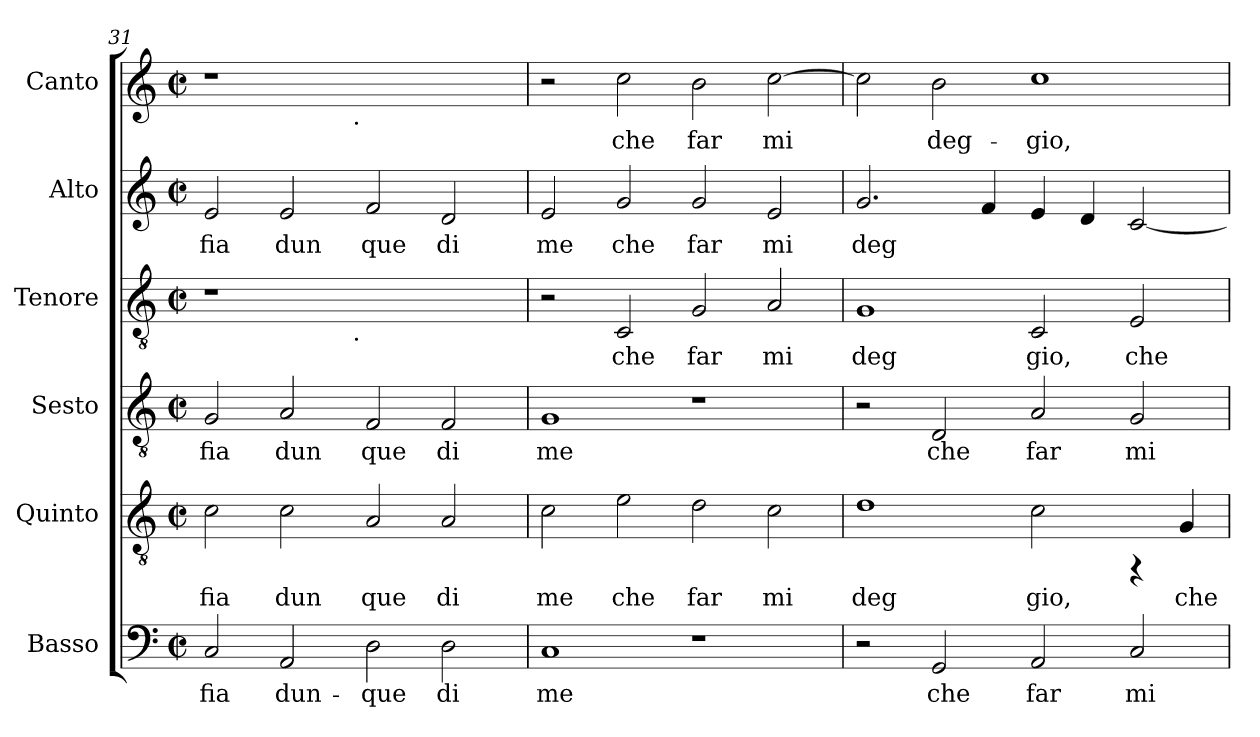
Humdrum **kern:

**kern	**text	**kern	**text	**kern	**text	**kern	**text	**kern	**text	**kern	**text
*part6	*part6	*part5	*part5	*part4	*part4	*part3	*part3	*part2	*part2	*part1	*part1
*staff6	*staff6	*staff5	*staff5	*staff4	*staff4	*staff3	*staff3	*staff2	*staff2	*staff1	*staff1
*I"Basso	*	*I"Quinto	*	*I"Sesto	*	*I"Tenore	*	*I"Alto	*	*I"Canto	*
*clefF4	*	*clefGv2	*	*clefGv2	*	*clefGv2	*	*clefG2	*	*clefG2	*
*k[]	*	*k[]	*	*k[]	*	*k[]	*	*k[]	*	*k[]	*
*C:	*	*C:	*	*C:	*	*C:	*	*C:	*	*C:	*
*M2/2	*	*M2/2	*	*M2/2	*	*M2/2	*	*M2/2	*	*M2/2	*
*met(c|)	*	*met(c|)	*	*met(c|)	*	*met(c|)	*	*met(c|)	*	*met(c|)	*
=31	=31	=31	=31	=31	=31	=31	=31	=31	=31	=31	=31
!	!LO:LY:b	!	!LO:LY:b:cj	!	!LO:LY:b:cj	!	!	!	!LO:LY:b:cj	!	!
*	*	*	*	*	*	*^	*	*	*	*^	*
2C/	fia	2c\	fia	2G/	fia	1r	2ryy	.	2e/	fia	1r	2ryy	.
!	!LO:LY:b	!	!LO:LY:b:cj	!	!LO:LY:b:cj	!	!	!	!	!LO:LY:b:cj	!	!	!
2AA/	dun-	2c\	dun	2A/	dun	.	4...ryy	.	2e/	dun	.	4...ryy	.
!	!	!	!	!	!	!	!	!	!	!	!	!LO:TX:b:t=.	!
!	!	!	!	!	!	!	!LO:TX:b:t=.	!	!	!	!	!	!
.	.	.	.	.	.	.	1ryy	.	.	.	.	1ryy	.
!	!LO:LY:b	!	!LO:LY:b:cj	!	!LO:LY:b:cj	!	!	!	!	!LO:LY:b:cj	!	!	!
2D\	-que	2A/	que	2F/	que	1ryy	.	.	2f/	que	1ryy	.	.
!	!LO:LY:b	!	!LO:LY:b:cj	!	!LO:LY:b:cj	!	!	!	!	!LO:LY:b:cj	!	!	!
2D\	di	2A/	di	2F/	di	.	.	.	2d/	di	.	.	.
.	.	.	.	.	.	.	32ryy	.	.	.	.	32ryy	.
!!LO:PB:g=z
=32	=32	=32	=32	=32	=32	=32	=32	=32	=32	=32	=32	=32	=32
!	!LO:LY:b	!	!LO:LY:b:cj	!	!LO:LY:b:cj	!	!	!	!	!LO:LY:b:cj	!	!	!
*	*	*	*	*	*	*v	*v	*	*	*	*v	*v	*
1C	me	2c\	me	1G	me	2r	.	2e/	me	2r	.
!	!	!	!LO:LY:b:cj	!	!	!	!LO:LY:b	!	!LO:LY:b:cj	!	!LO:LY:b:cj
.	.	2e\	che	.	.	2C/	che	2g/	che	2cc\	che
!	!	!	!LO:LY:b:cj	!	!	!	!LO:LY:b	!	!LO:LY:b:cj	!	!LO:LY:b:cj
1r	.	2d\	far	1r	.	2G/	far	2g/	far	2b\	far
!	!	!	!LO:LY:b:cj	!	!	!	!LO:LY:b	!	!LO:LY:b:cj	!	!LO:LY:b:cj
.	.	2c\	mi	.	.	2A/	mi	2e/	mi	[>2cc\	mi
=33	=33	=33	=33	=33	=33	=33	=33	=33	=33	=33	=33
!	!	!	!LO:LY:b:cj	!	!	!	!LO:LY:b	!	!LO:LY:b:cj	!	!LO:LY:b:cj
2r	.	1d	deg	2r	.	1G	deg	2.g/	deg	2cc\]	.
!	!LO:LY:b	!	!	!	!LO:LY:b:cj	!	!	!	!	!	!LO:LY:b:cj
2GG/	che	.	.	2D/	che	.	.	.	.	2b\	deg-
!	!	!	!	!	!	!	!	!	!LO:LY:b:cj	!	!
.	.	.	.	.	.	.	.	4f/	.	.	.
!	!LO:LY:b	!	!LO:LY:b:cj	!	!LO:LY:b:cj	!	!LO:LY:b	!	!LO:LY:b:cj	!	!LO:LY:b:cj
2AA/	far	2c\	gio,	2A/	far	2C/	gio,	4e/	.	1cc	-gio,
!	!	!	!	!	!	!	!	!	!LO:LY:b:cj	!	!
.	.	.	.	.	.	.	.	4d/	.	.	.
!	!LO:LY:b	!	!	!	!LO:LY:b:cj	!	!LO:LY:b	!	!LO:LY:b:cj	!	!
2C/	mi	4rFF	.	2G/	mi	2E/	che	[<2c/	.	.	.
!	!	!	!LO:LY:b:cj	!	!	!	!	!	!	!	!
.	.	4G/	che	.	.	.	.	.	.	.	.
=	=	=	=	=	=	=	=	=	=	=	=
*-	*-	*-	*-	*-	*-	*-	*-	*-	*-	*-	*-
